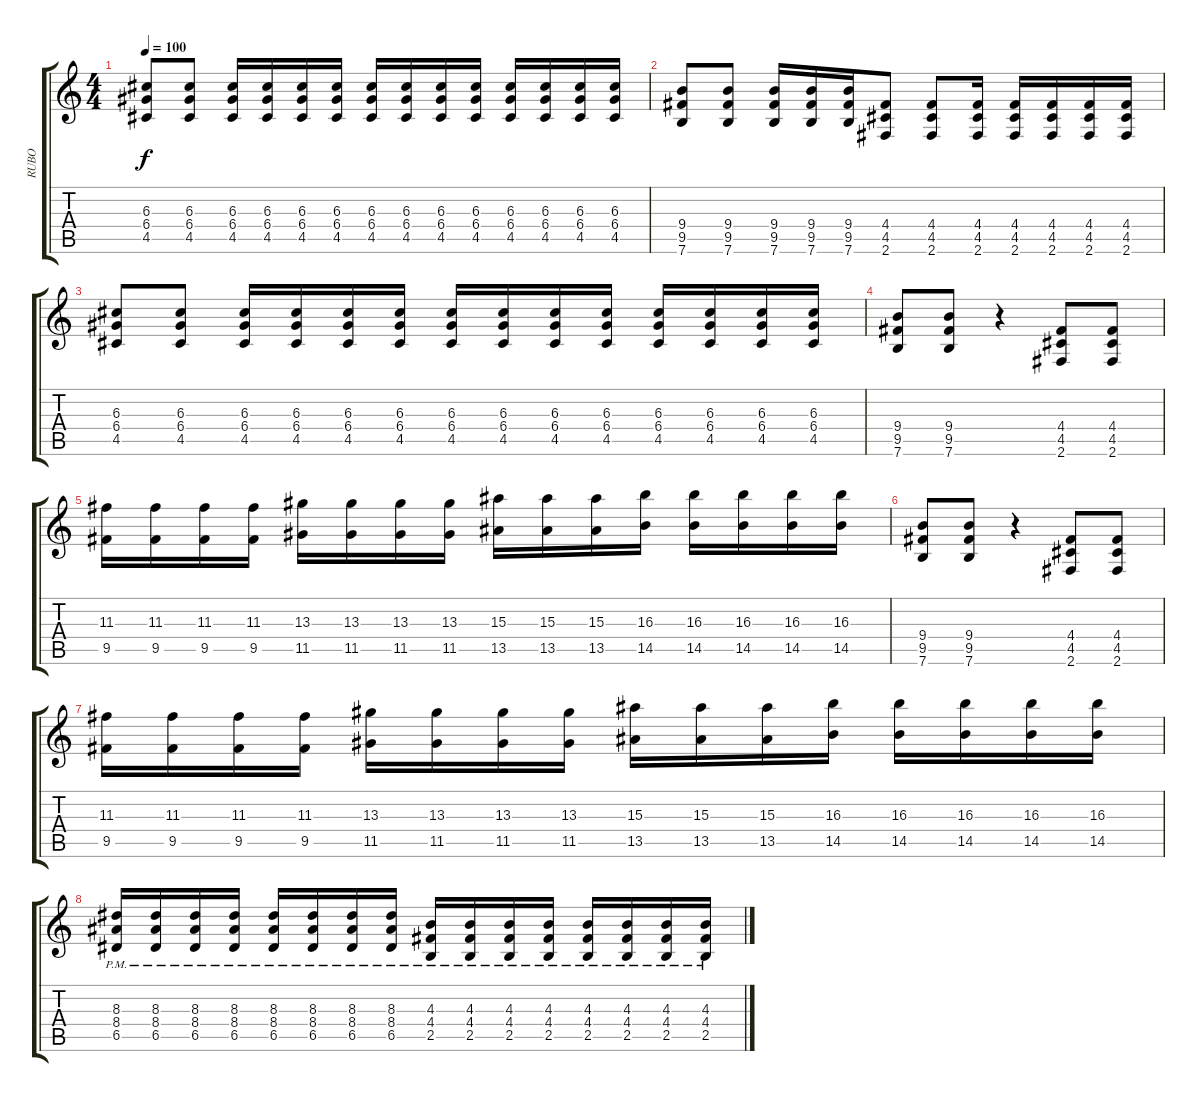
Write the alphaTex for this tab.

\track ("RUBO" "RUBO") {instrument distortionguitar}
\staff {score tabs}
\tuning (E4 B3 G3 D3 A2 E2) {hide}
\ts (4 4)
\tempo 100
\clef g2
\ks c
(6.3 6.4 4.5).8{dy f} (6.3 6.4 4.5).8 (6.3 6.4 4.5).16 (6.3 6.4 4.5).16 (6.3 6.4 4.5).16 (6.3 6.4 4.5).16 (6.3 6.4 4.5).16 (6.3 6.4 4.5).16 (6.3 6.4 4.5).16 (6.3 6.4 4.5).16 (6.3 6.4 4.5).16 (6.3 6.4 4.5).16 (6.3 6.4 4.5).16 (6.3 6.4 4.5).16 |
(9.4 9.5 7.6).8 (9.4 9.5 7.6).8 (9.4 9.5 7.6).16 (9.4 9.5 7.6).16 (9.4 9.5 7.6).16 (4.4 4.5 2.6).8 (4.4 4.5 2.6).8 (4.4 4.5 2.6).16 (4.4 4.5 2.6).16 (4.4 4.5 2.6).16 (4.4 4.5 2.6).16 (4.4 4.5 2.6).16 |
(6.3 6.4 4.5).8 (6.3 6.4 4.5).8 (6.3 6.4 4.5).16 (6.3 6.4 4.5).16 (6.3 6.4 4.5).16 (6.3 6.4 4.5).16 (6.3 6.4 4.5).16 (6.3 6.4 4.5).16 (6.3 6.4 4.5).16 (6.3 6.4 4.5).16 (6.3 6.4 4.5).16 (6.3 6.4 4.5).16 (6.3 6.4 4.5).16 (6.3 6.4 4.5).16 |
(9.4 9.5 7.6).8 (9.4 9.5 7.6).8 r.4 (4.4 4.5 2.6).8 (4.4 4.5 2.6).8 |
(11.3 9.5).16 (11.3 9.5).16 (11.3 9.5).16 (11.3 9.5).16 (13.3 11.5).16 (13.3 11.5).16 (13.3 11.5).16 (13.3 11.5).16 (15.3 13.5).16 (15.3 13.5).16 (15.3 13.5).16 (16.3 14.5).16 (16.3 14.5).16 (16.3 14.5).16 (16.3 14.5).16 (16.3 14.5).16 |
(9.4 9.5 7.6).8 (9.4 9.5 7.6).8 r.4 (4.4 4.5 2.6).8 (4.4 4.5 2.6).8 |
(11.3 9.5).16 (11.3 9.5).16 (11.3 9.5).16 (11.3 9.5).16 (13.3 11.5).16 (13.3 11.5).16 (13.3 11.5).16 (13.3 11.5).16 (15.3 13.5).16 (15.3 13.5).16 (15.3 13.5).16 (16.3 14.5).16 (16.3 14.5).16 (16.3 14.5).16 (16.3 14.5).16 (16.3 14.5).16 |
(8.3{pm} 8.4{pm} 6.5{pm}).16 (8.3{pm} 8.4{pm} 6.5{pm}).16 (8.3{pm} 8.4{pm} 6.5{pm}).16 (8.3{pm} 8.4{pm} 6.5{pm}).16 (8.3{pm} 8.4{pm} 6.5{pm}).16 (8.3{pm} 8.4{pm} 6.5{pm}).16 (8.3{pm} 8.4{pm} 6.5{pm}).16 (8.3{pm} 8.4{pm} 6.5{pm}).16 (4.3{pm} 4.4{pm} 2.5{pm}).16 (4.3{pm} 4.4{pm} 2.5{pm}).16 (4.3{pm} 4.4{pm} 2.5{pm}).16 (4.3{pm} 4.4{pm} 2.5{pm}).16 (4.3{pm} 4.4{pm} 2.5{pm}).16 (4.3{pm} 4.4{pm} 2.5{pm}).16 (4.3{pm} 4.4{pm} 2.5{pm}).16 (4.3{pm} 4.4{pm} 2.5{pm}).16
